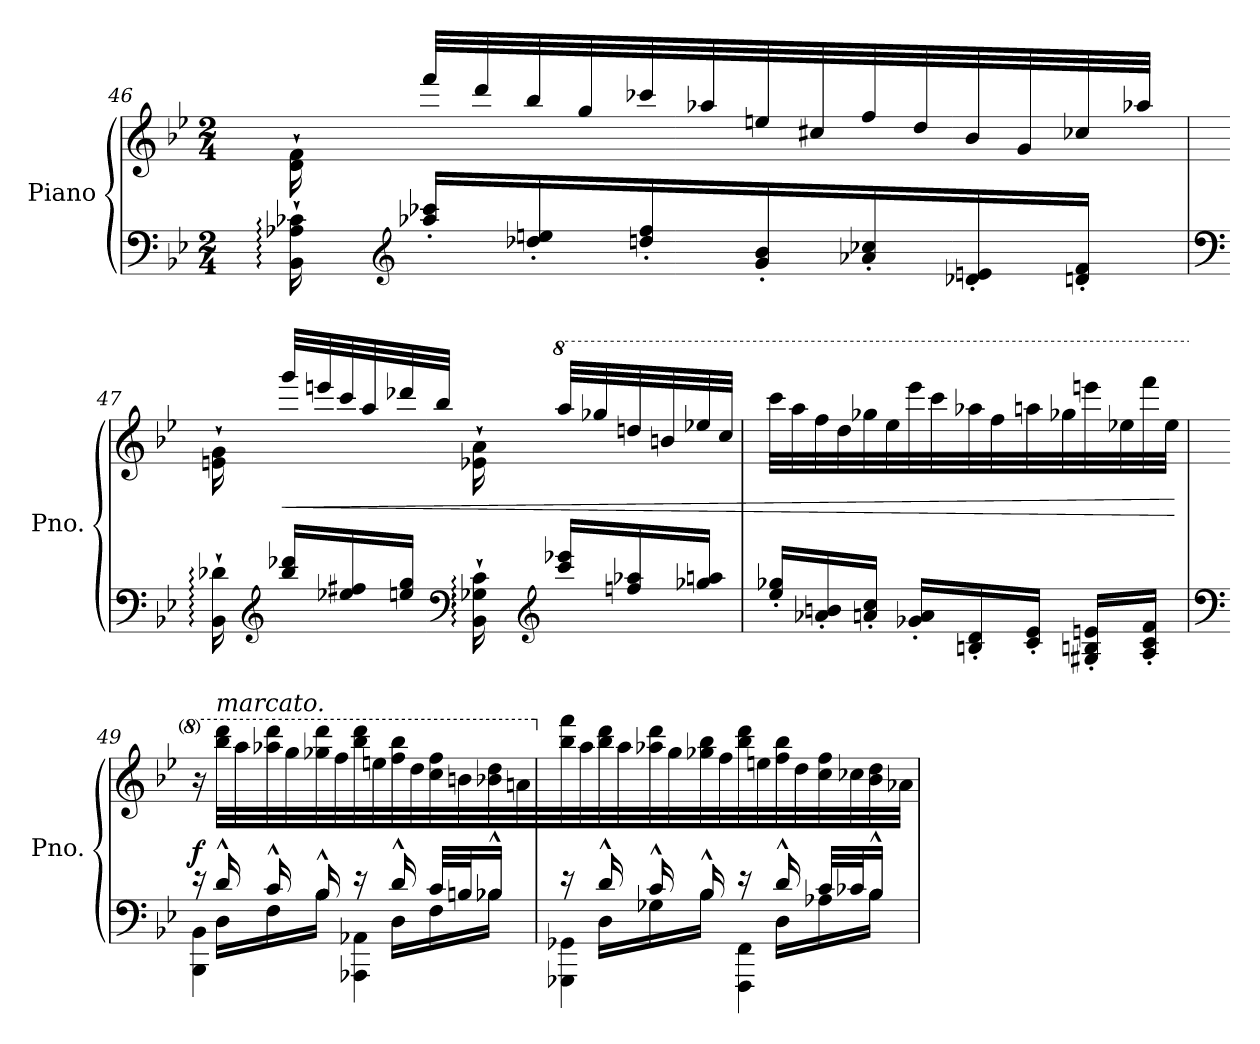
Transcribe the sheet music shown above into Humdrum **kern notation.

**kern	**kern	**dynam
*part1	*part1	*part1
*staff2	*staff1	*staff1/2
*I"Piano	*	*
*I'Pno.	*	*
*clefF4	*clefG2	*
*k[b-e-]	*k[b-e-]	*
*M2/4	*M2/4	*
=46	=46	=46
16BB-\:` 16A-X\:` 16c-X\:`	16d\` 16f\`	.
*clefG2	*	*
16aa-X/' 16ccc-X/'LL	32fff/LLL	.
.	32ddd/	.
16dd-X/' 16een/'	32bb-/	.
.	32gg/	.
16ddn/' 16ff/'	32ccc-X/	.
.	32aa-X/	.
16g/' 16b-/'	32een/	.
.	32cc#X/	.
16a-X/' 16cc-X/'	32ff/	.
.	32dd/	.
16d-X/' 16en/'	32b-/	.
.	32g/	.
16dn/' 16f/'JJ	32cc-X/	.
.	32aa-X/JJJ	.
=47	=47	=47
*clefF4	*	*
16BB-\:` 16d-X\:`	16en\` 16g\`	.
*clefG2	*	*
!	!	!LO:HP:b
16bb-/ 16ddd-X/LL	32ggg/LLL	<
.	32eeen/	.
16ee-X/ 16ff#X/	32ccc/	.
.	32aa/	.
16een/ 16gg/JJ	32ddd-X/	.
.	32bb-/JJJ	.
*clefF4	*	*
16BB-\:` 16G-X\:` 16c\:`	16e-X\` 16a\`	.
*clefG2	*	*
*	*8va	*
16ccc/ 16eee-X/LL	32aaa/LLL	.
.	32ggg-X/	.
16ffn/ 16aa-X/	32dddn/	.
.	32bbn/	.
16gg-X/ 16aan/JJ	32eee-X/	.
.	32ccc/JJJ	.
!!LO:LB:g=z
=48	=48	=48
16ee-/' 16gg-X/'LL	32cccc\LLL	.
.	32aaa\	.
16a-X/' 16bn/'	32fff\	.
.	32ddd\	.
16an/' 16cc/'JJ	32ggg-X\	.
.	32eee-\	.
16g-X/' 16a/'LL	32eeee-\	.
.	32cccc\	.
16Bn/' 16d/'	32aaa-X\	.
.	32fff\	.
16c/' 16e-/'JJ	32aaan\	.
.	32ggg-X\	.
16G#X/' 16Bn/' 16en/'LL	32eeeen\	.
.	32eee-X\	.
16A/' 16c/' 16f/'JJ	32ffff\	.
.	32eee-\JJJ	.
.	.	[
=49	=49	=49
*clefF4	*	*
*^	*	*
*	*^	*	*
!	!	!	!	!LO:DY:a=2
16r	4BBB-\ 4BB-\	16ryy	16r	f
!	!	!	!LO:TX:a:i:t=marcato.	!
16d^^/	.	16D\LL	32bbb-\ 32dddd\LLL	.
.	.	.	32aaa\	.
16c^^/	.	16F\	32aaa-X\ 32dddd\	.
.	.	.	32ggg\	.
16B-^^/	.	16B-\JJ	32ggg-X\ 32dddd\	.
.	.	.	32fff\	.
16r	4AAA-X\ 4AA-X\	16ryy	32bbb-\ 32dddd\	.
.	.	.	32eeen\	.
16d^^/	.	16D\LL	32fff\ 32bbb-\	.
.	.	.	32ddd\	.
32c/LLL	.	16F\	32ccc\ 32fff\	.
32Bn/J	.	.	32bbn\	.
16B-X^^/JJ	.	16B-\JJ	32bb-X\ 32ddd\	.
.	.	.	32aan\	.
=50	=50	=50	=50	=50
*	*	*	*X8va	*
16r	4GGG-X\ 4GG-X\	16ryy	32bb-\ 32fff\	.
.	.	.	32aa\	.
16d^^/	.	16D\LL	32bb-\ 32ddd\	.
.	.	.	32aa\	.
16c^^/	.	16G-X\	32aa-X\ 32ddd\	.
.	.	.	32gg\	.
16B-^^/	.	16B-\JJ	32gg-X\ 32bb-\	.
.	.	.	32ff\	.
16r	4FFF\ 4FF\	16ryy	32bb-\ 32ddd\	.
.	.	.	32een\	.
16d^^/	.	16D\LL	32ff\ 32bb-\	.
.	.	.	32dd\	.
32c/LLL	.	16A-X\	32cc\ 32ff\	.
32c-X/J	.	.	32cc-X\	.
16B-^^/JJ	.	16B-\JJ	32b-\ 32dd\	.
.	.	.	32a-X\JJJ	.
*v	*v	*v	*	*
=	=	=
*-	*-	*-
